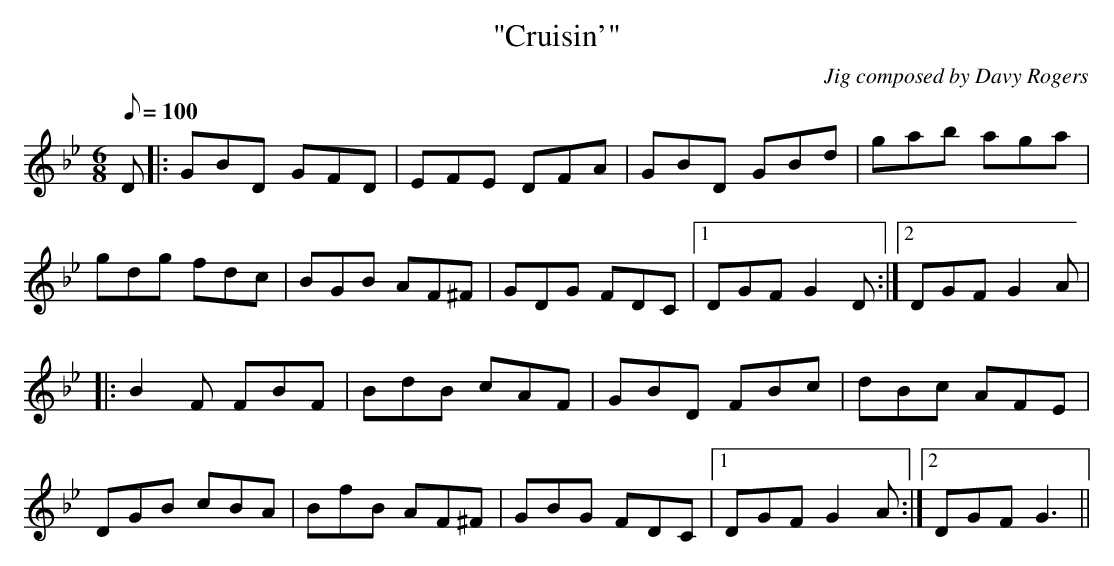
X:1
T:"Cruisin'"
C:Jig composed by Davy Rogers
L:1/8
Q:100
K:Gm
M:6/8
D |: GBD GFD | EFE DFA | GBD GBd | gab aga |
gdg fdc | BGB AF^F | GDG FDC |1 DGF G2D :|2 DGF G2A |
|: B2F FBF | BdB cAF | GBD FBc | dBc AFE |
DGB cBA | BfB AF^F | GBG FDC |1 DGF G2A :|2 DGF G3 ||
